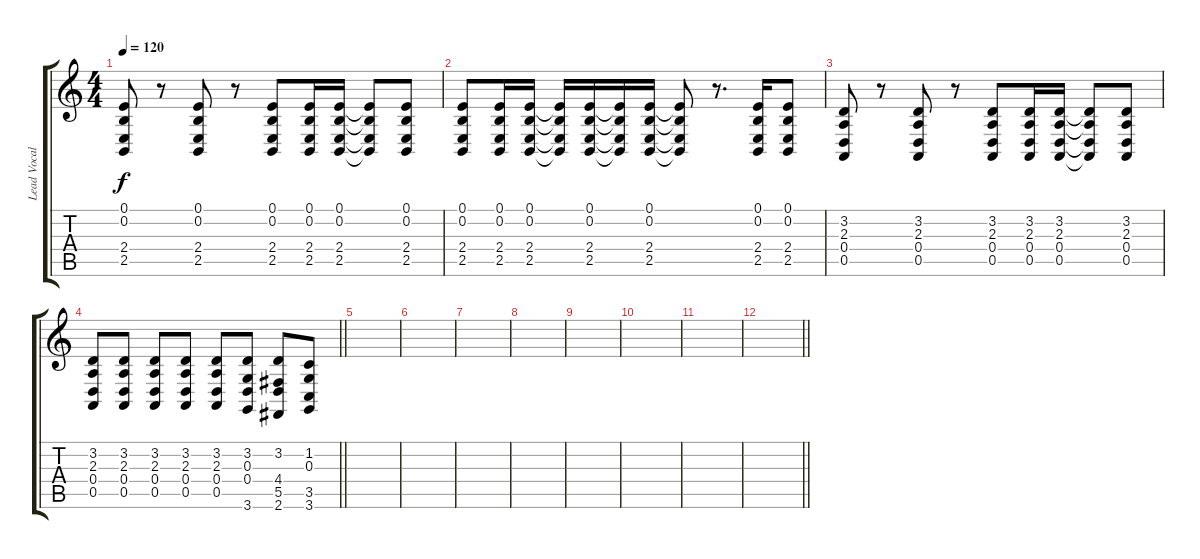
\track ("Lead Vocals" "Lead Vocal") {instrument voiceoohs}
\staff {score tabs}
\tuning (E4 B3 G3 D3 A2 E2) {hide}
\ts (4 4)
\tempo 120
\clef g2
\ks c
(0.1 0.2 2.4 2.5).8{dy f} r.8 (0.1 0.2 2.4 2.5).8 r.8 (0.1 0.2 2.4 2.5).8 (0.1 0.2 2.4 2.5).16 (0.1 0.2 2.4 2.5).16 (0.1{t} 0.2{t} 2.4{t} 2.5{t}).8 (0.1 0.2 2.4 2.5).8 |
(0.1 0.2 2.4 2.5).8 (0.1 0.2 2.4 2.5).16 (0.1 0.2 2.4 2.5).16 (0.1{t} 0.2{t} 2.4{t} 2.5{t}).16 (0.1 0.2 2.4 2.5).16 (0.1{t} 0.2{t} 2.4{t} 2.5{t}).16 (0.1 0.2 2.4 2.5).16 (0.1{t} 0.2{t} 2.4{t} 2.5{t}).8 r.8{d} (0.1 0.2 2.4 2.5).16 (0.1 0.2 2.4 2.5).8 |
(3.2 2.3 0.4 0.5).8 r.8 (3.2 2.3 0.4 0.5).8 r.8 (3.2 2.3 0.4 0.5).8 (3.2 2.3 0.4 0.5).16 (3.2 2.3 0.4 0.5).16 (3.2{t} 2.3{t} 0.4{t} 0.5{t}).8 (3.2 2.3 0.4 0.5).8 |
\barLineRight lightlight
(3.2 2.3 0.4 0.5).8 (3.2 2.3 0.4 0.5).8 (3.2 2.3 0.4 0.5).8 (3.2 2.3 0.4 0.5).8 (3.2 2.3 0.4 0.5).8 (3.2 0.3 0.4 3.6).8 (3.2 4.4 5.5 2.6).8 (1.2 0.3 3.5 3.6).8 |
|
|
|
|
|
|
|
\barLineRight lightlight
